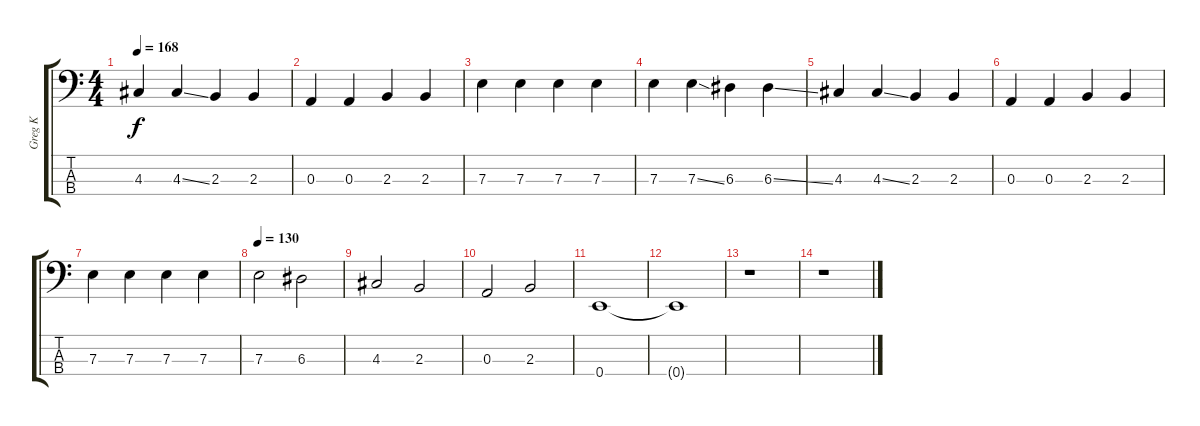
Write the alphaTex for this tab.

\track ("Greg K" "Greg K") {instrument electricbasspick}
\staff {score tabs}
\tuning (G2 D2 A1 E1) {hide}
\ts (4 4)
\tempo 168
\clef f4
\ks c
4.3.4{dy f} 4.3{ss}.4 2.3.4 2.3.4 |
0.3.4 0.3.4 2.3.4 2.3.4 |
7.3.4 7.3.4 7.3.4 7.3.4 |
7.3.4 7.3{ss}.4 6.3.4 6.3{ss}.4 |
4.3.4 4.3{ss}.4 2.3.4 2.3.4 |
0.3.4 0.3.4 2.3.4 2.3.4 |
7.3.4 7.3.4 7.3.4 7.3.4 |
\tempo 130
7.3.2 6.3.2 |
4.3.2 2.3.2 |
0.3.2 2.3.2 |
0.4.1 |
0.4{t}.1 |
r.1 |
r.1
